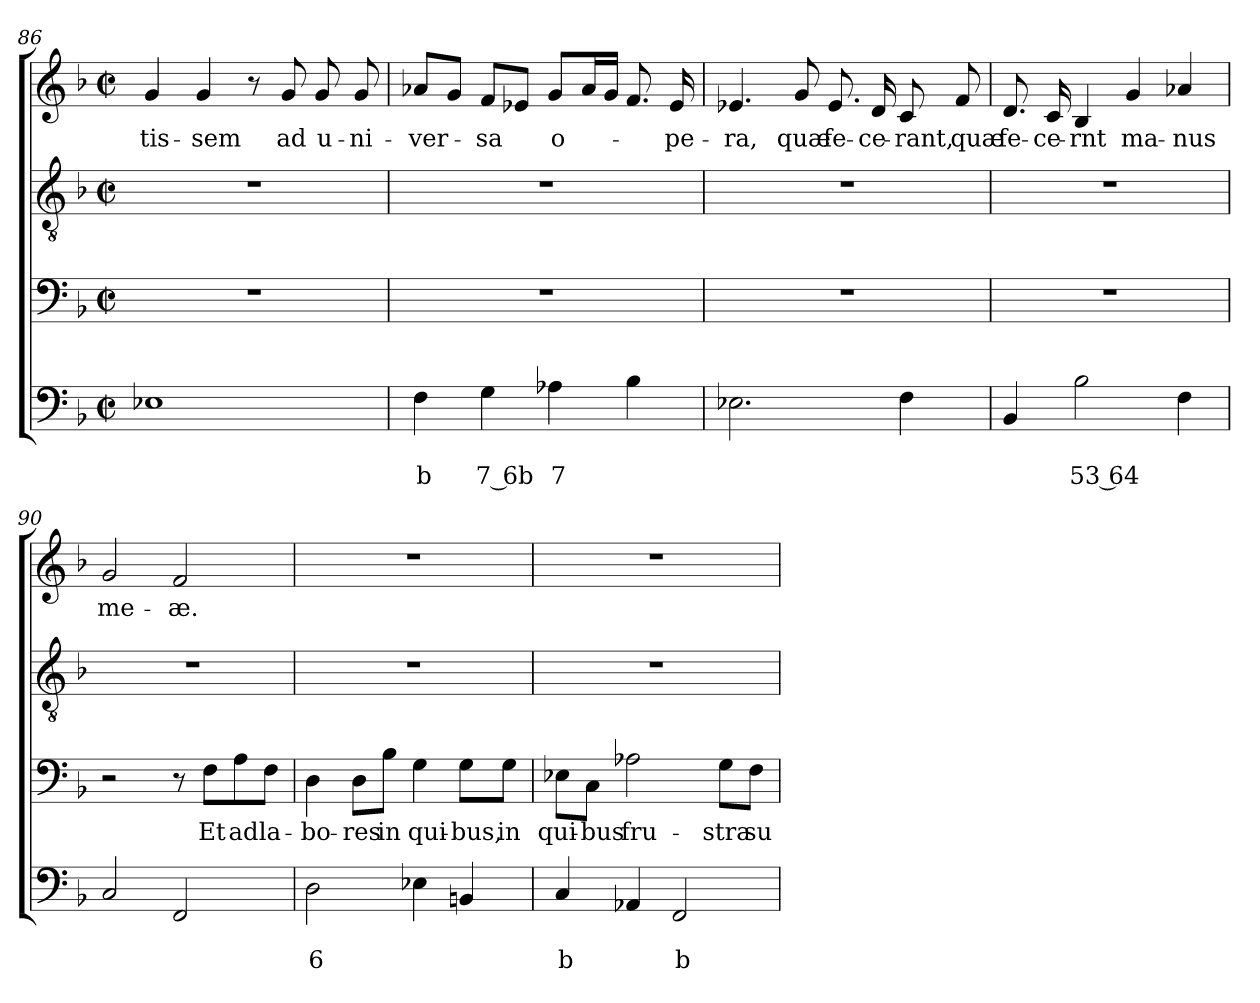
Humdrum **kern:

**kern	**text	**text	**kern	**text	**kern	**kern	**text
*part4	*part4	*part4	*part3	*part3	*part2	*part1	*part1
*staff4	*staff4	*staff4	*staff3	*staff3	*staff2	*staff1	*staff1
*clefF4	*	*	*clefF4	*	*clefGv2	*clefG2	*
*k[b-]	*	*	*k[b-]	*	*k[b-]	*k[b-]	*
*F:	*	*	*F:	*	*F:	*F:	*
*M2/2	*	*	*M2/2	*	*M2/2	*M2/2	*
*met(c|)	*	*	*met(c|)	*	*met(c|)	*met(c|)	*
=86	=86	=86	=86	=86	=86	=86	=86
!	!	!	!	!	!	!	!LO:LY:b
1E-X	.	.	1r	.	1r	4g/	-tis-
!	!	!	!	!	!	!	!LO:LY:b
.	.	.	.	.	.	4g/	-sem
.	.	.	.	.	.	8r	.
!	!	!	!	!	!	!	!LO:LY:b
.	.	.	.	.	.	8g/	ad
!	!	!	!	!	!	!	!LO:LY:b
.	.	.	.	.	.	8g/	u-
!	!	!	!	!	!	!	!LO:LY:b
.	.	.	.	.	.	8g/	-ni-
=87	=87	=87	=87	=87	=87	=87	=87
!	!	!LO:LY:b	!	!	!	!	!
!	!	!	!	!	!	!	!LO:LY:b
4F\	.	b	1r	.	1r	8a-X/L	-ver-
.	.	.	.	.	.	8g/J	.
!	!	!LO:LY:b	!	!	!	!	!
!	!	!	!	!	!	!	!LO:LY:b
4G\	.	7 6b	.	.	.	8f/L	-sa
.	.	.	.	.	.	8e-X/J	.
!	!	!LO:LY:b	!	!	!	!	!
!	!	!	!	!	!	!	!LO:LY:b
4A-X\	.	7	.	.	.	8g/L	o-
.	.	.	.	.	.	16a-/L	.
.	.	.	.	.	.	16g/JJ	.
4B-\	.	.	.	.	.	8.f/	.
!	!	!	!	!	!	!	!LO:LY:b
.	.	.	.	.	.	16e-/	-pe-
=88	=88	=88	=88	=88	=88	=88	=88
!	!	!	!	!	!	!	!LO:LY:b
2.E-X\	.	.	1r	.	1r	4.e-X/	-ra,
!	!	!	!	!	!	!	!LO:LY:b
.	.	.	.	.	.	8g/	quæ
!	!	!	!	!	!	!	!LO:LY:b
.	.	.	.	.	.	8.e-/	fe-
!	!	!	!	!	!	!	!LO:LY:b
.	.	.	.	.	.	16d/	-ce-
!	!	!	!	!	!	!	!LO:LY:b
4F\	.	.	.	.	.	8c/	-rant,
!	!	!	!	!	!	!	!LO:LY:b
.	.	.	.	.	.	8f/	quæ
!!LO:LB:g=z
=89	=89	=89	=89	=89	=89	=89	=89
!	!	!	!	!	!	!	!LO:LY:b
4BB-/	.	.	1r	.	1r	8.d/	fe-
!	!	!	!	!	!	!	!LO:LY:b
.	.	.	.	.	.	16c/	-ce-
!	!	!LO:LY:b	!	!	!	!	!
!	!	!	!	!	!	!	!LO:LY:b
2B-\	.	53 64	.	.	.	4B-/	-rnt
!	!	!	!	!	!	!	!LO:LY:b
.	.	.	.	.	.	4g/	ma-
!	!	!	!	!	!	!	!LO:LY:b
4F\	.	.	.	.	.	4a-X/	-nus
=90	=90	=90	=90	=90	=90	=90	=90
!	!	!	!	!	!	!	!LO:LY:b
2C/	.	.	2r	.	1r	2g/	me-
!	!	!	!	!	!	!	!LO:LY:b
2FF/	.	.	8r	.	.	2f/	-æ.
!	!	!	!	!LO:LY:b	!	!	!
.	.	.	8F\L	Et	.	.	.
!	!	!	!	!LO:LY:b	!	!	!
.	.	.	8A\	ad	.	.	.
!	!	!	!	!LO:LY:b	!	!	!
.	.	.	8F\J	la-	.	.	.
=91	=91	=91	=91	=91	=91	=91	=91
!	!	!LO:LY:b	!	!	!	!	!
!	!	!	!	!LO:LY:b	!	!	!
2D\	.	6	4D\	-bo-	1r	1r	.
!	!	!	!	!LO:LY:b	!	!	!
.	.	.	8D\L	-res	.	.	.
!	!	!	!	!LO:LY:b	!	!	!
.	.	.	8B-\J	in	.	.	.
!	!	!	!	!LO:LY:b	!	!	!
4E-X\	.	.	4G\	qui-	.	.	.
!	!	!	!	!LO:LY:b	!	!	!
4BBn/	.	.	8G\L	-bus,	.	.	.
!	!	!	!	!LO:LY:b	!	!	!
.	.	.	8G\J	in	.	.	.
=92	=92	=92	=92	=92	=92	=92	=92
!	!	!LO:LY:b	!	!	!	!	!
!	!	!	!	!LO:LY:b	!	!	!
4C/	.	b	8E-X\L	qui-	1r	1r	.
!	!	!	!	!LO:LY:b	!	!	!
.	.	.	8C\J	-bus	.	.	.
!	!	!	!	!LO:LY:b	!	!	!
4AA-X/	.	.	2A-X\	fru-	.	.	.
!	!	!LO:LY:b	!	!	!	!	!
2FF/	.	b	.	.	.	.	.
!	!	!	!	!LO:LY:b	!	!	!
.	.	.	8G\L	-stra	.	.	.
!	!	!	!	!LO:LY:b	!	!	!
.	.	.	8F\J	su-	.	.	.
=	=	=	=	=	=	=	=
*-	*-	*-	*-	*-	*-	*-	*-
